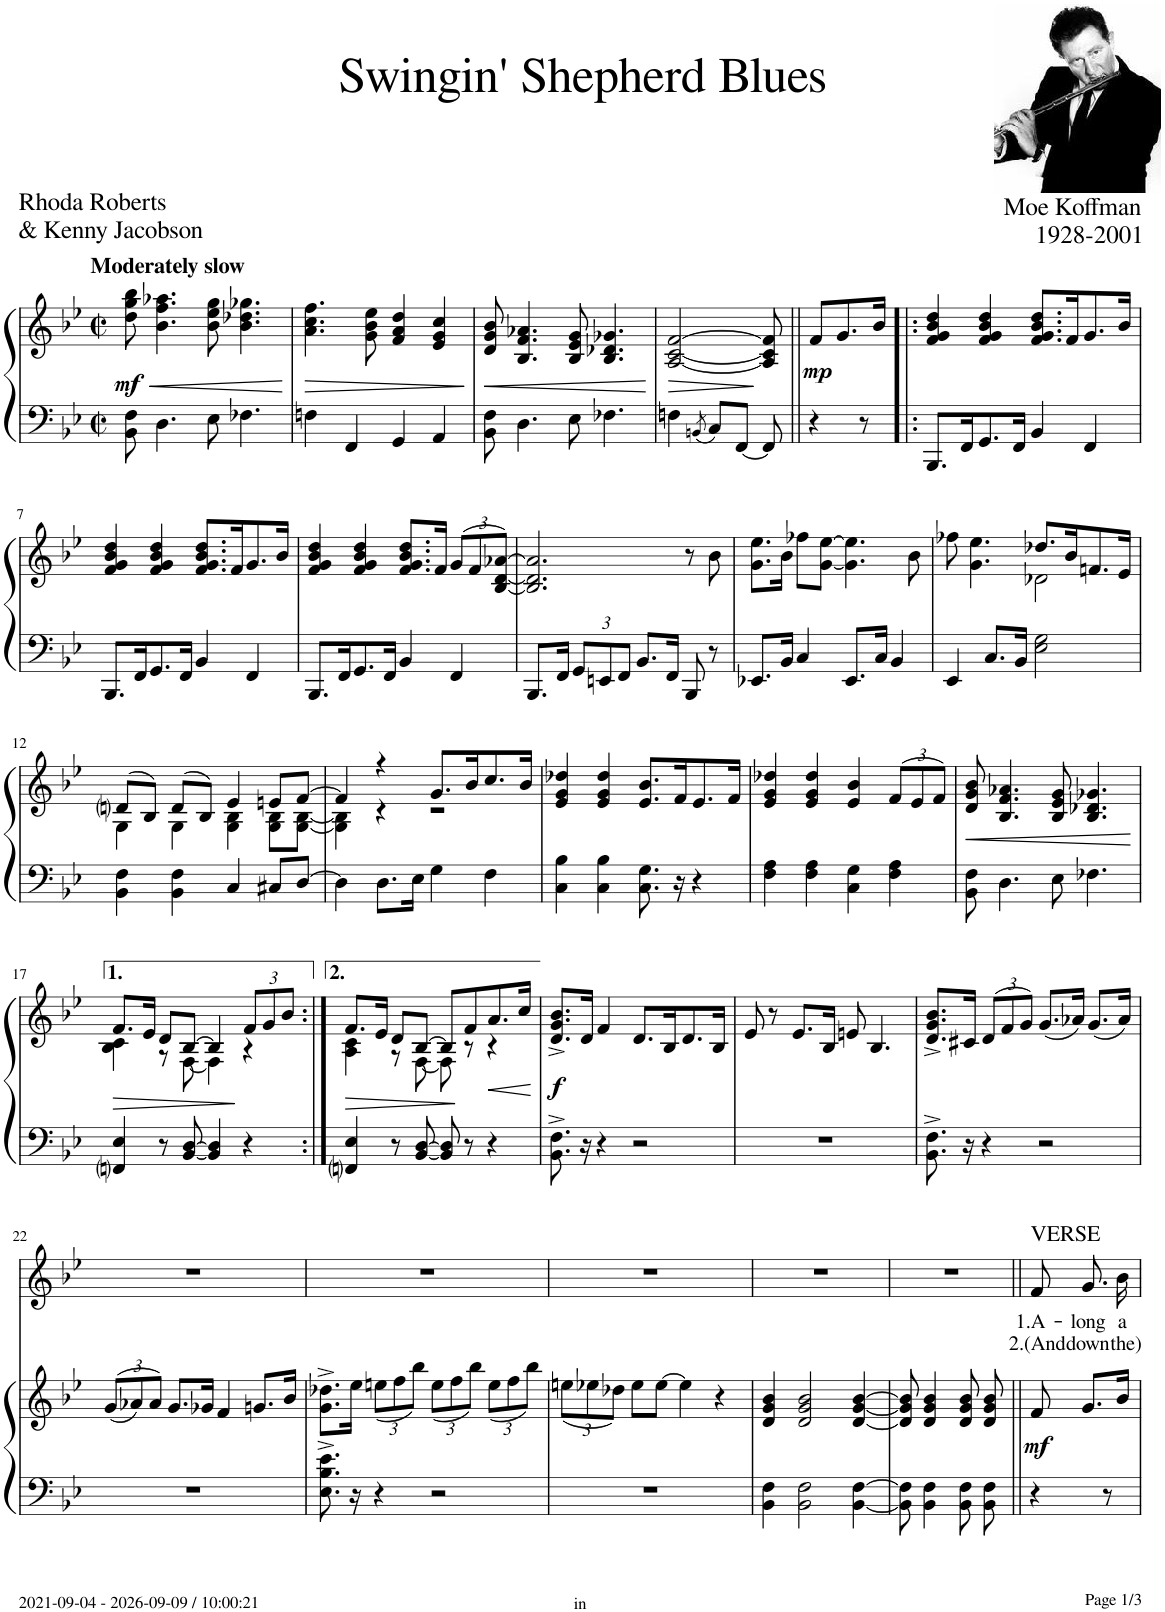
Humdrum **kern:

**kern	**kern	**dynam	**kern	**text	**text
*part2	*part2	*part2	*part1	*part1	*part1
*staff3	*staff2	*staff2/3	*staff1	*staff1	*staff1
*I"Piano droit	*	*	*I"Traverso	*	*
*I'Pno	*	*	*	*	*
*clefF4	*clefG2	*	*clefG2	*	*
*k[b-e-]	*k[b-e-]	*	*k[b-e-]	*	*
*M2/2	*M2/2	*	*M2/2	*	*
*met(c|)	*met(c|)	*	*met(c|)	*	*
=1	=1	=1	=1	=1	=1
!	!	!	!LO:TX:a:B:t=Moderately slow	!	!
!	!	!LO:HP:b	!	!	!
!	!	!LO:DY:n=1:b	!	!	!
8BB-\ 8F\	8dd\ 8gg\ 8bb-\	< mf	1r	.	.
4.D\	4.b-\ 4.ff\ 4.aa-X\	.	.	.	.
8E-\	8b-\ 8ee-\ 8gg\	.	.	.	.
4.F-X\	4.b-\ 4.dd-X\ 4.gg-X\	.	.	.	.
.	.	[	.	.	.
=2	=2	=2	=2	=2	=2
!	!	!LO:HP:b	!	!	!
4Fn\	4.a\ 4.cc\ 4.ff\	>	1r	.	.
4FF/	.	.	.	.	.
.	8g\ 8b-\ 8ee-\	.	.	.	.
4GG/	4f/ 4a/ 4dd/	.	.	.	.
4AA/	4e-/ 4g/ 4cc/	.	.	.	.
.	.	]	.	.	.
=3	=3	=3	=3	=3	=3
!	!	!LO:HP:b	!	!	!
8BB-\ 8F\	8d/ 8g/ 8b-/	<	1r	.	.
4.D\	4.B-/ 4.f/ 4.a-X/	.	.	.	.
8E-\	8B-/ 8e-/ 8g/	.	.	.	.
4.F-X\	4.B-/ 4.d-X/ 4.g-X/	.	.	.	.
.	.	[	.	.	.
=4	=4	=4	=4	=4	=4
!	!	!LO:HP:b	!	!	!
4Fn\	[2A/ [2c/ [2f/	>	1r	.	.
8qBBn/	.	.	.	.	.
8C/L	.	.	.	.	.
[8FF/J	.	.	.	.	.
8FF/]	8A/] 8c/] 8f/]	]	.	.	.
4.ryy	4.ryy	.	.	.	.
=5||	=5||	=5||	=5||	=5||	=5||
!	!	!LO:DY:b	!	!	!
4r	8f/L	mp	1r	.	.
.	8.g/	.	.	.	.
8r	.	.	.	.	.
.	16b-/Jk	.	.	.	.
2ryy	2ryy	.	.	.	.
8ryy	8ryy	.	.	.	.
=6!|:	=6!|:	=6!|:	=6!|:	=6!|:	=6!|:
8.BBB-/L	4f/ 4g/ 4b-/ 4dd/	.	1r	.	.
16FF/K	.	.	.	.	.
8.GG/	4f/ 4g/ 4b-/ 4dd/	.	.	.	.
16FF/Jk	.	.	.	.	.
4BB-/	8.f/ 8.g/ 8.b-/ 8.dd/L	.	.	.	.
.	16f/K	.	.	.	.
4FF/	8.g/	.	.	.	.
.	16b-/Jk	.	.	.	.
!!LO:LB:g=z
=7	=7	=7	=7	=7	=7
8.BBB-/L	4f/ 4g/ 4b-/ 4dd/	.	1r	.	.
16FF/K	.	.	.	.	.
8.GG/	4f/ 4g/ 4b-/ 4dd/	.	.	.	.
16FF/Jk	.	.	.	.	.
4BB-/	8.f/ 8.g/ 8.b-/ 8.dd/L	.	.	.	.
.	16f/K	.	.	.	.
4FF/	8.g/	.	.	.	.
.	16b-/Jk	.	.	.	.
=8	=8	=8	=8	=8	=8
8.BBB-/L	4f/ 4g/ 4b-/ 4dd/	.	1r	.	.
16FF/K	.	.	.	.	.
8.GG/	4f/ 4g/ 4b-/ 4dd/	.	.	.	.
16FF/Jk	.	.	.	.	.
4BB-/	8.f/ 8.g/ 8.b-/ 8.dd/L	.	.	.	.
.	16f/Jk	.	.	.	.
*	*Xbrackettup	*	*	*	*
4FF/	(>12g/L	.	.	.	.
.	12f/	.	.	.	.
.	[12B-/ [12d/ [12a-X/J)	.	.	.	.
=9	=9	=9	=9	=9	=9
8.BBB-/L	2.B-/] 2.d/] 2.a-/]	.	1r	.	.
16FF/Jk	.	.	.	.	.
*Xbrackettup	*	*	*	*	*
12GG/L	.	.	.	.	.
12EEn/	.	.	.	.	.
12FF/J	.	.	.	.	.
8.BB-/L	.	.	.	.	.
16FF/Jk	.	.	.	.	.
8BBB-/	8r	.	.	.	.
8r	8b-\	.	.	.	.
=10	=10	=10	=10	=10	=10
8.EE-X/L	8.g\ 8.ee-\L	.	1r	.	.
16BB-/Jk	16b-\Jk	.	.	.	.
4C/	8ff-X\L	.	.	.	.
.	[8g\ [8ee-\J	.	.	.	.
8.EE-/L	4.g\] 4.ee-\]	.	.	.	.
16C/Jk	.	.	.	.	.
4BB-/	.	.	.	.	.
.	8b-\	.	.	.	.
=11	=11	=11	=11	=11	=11
*	*^	*	*	*	*
4EE-/	8ff-X\	2ryy	.	1r	.	.
.	4.g\ 4.ee-\	.	.	.	.	.
8.C/L	.	.	.	.	.	.
16BB-/Jk	.	.	.	.	.	.
2E-\ 2G\	8.dd-X/L	2d-X\	.	.	.	.
.	16b-/K	.	.	.	.	.
.	8.fn/	.	.	.	.	.
.	16e-/Jk	.	.	.	.	.
!!LO:LB:g=z
=12	=12	=12	=12	=12	=12	=12
4BB-\ 4F\	(8dni/L	4G\	.	1r	.	.
.	8B-/J)	.	.	.	.	.
4BB-\ 4F\	(8d/L	4G\	.	.	.	.
.	8B-/J)	.	.	.	.	.
4C/	4e-/	4G\ 4B-\	.	.	.	.
8C#X/L	8en/L	8G\ 8B-\L	.	.	.	.
[8D/J	[8f/J	[8G\ [8B-\J	.	.	.	.
=13	=13	=13	=13	=13	=13	=13
4D\]	4f/]	4G\] 4B-\]	.	1r	.	.
8.D\L	4r	4r	.	.	.	.
16E-\Jk	.	.	.	.	.	.
4G\	8.g/L	2r	.	.	.	.
.	16b-/K	.	.	.	.	.
4F\	8.cc/	.	.	.	.	.
.	16b-/Jk	.	.	.	.	.
*	*v	*v	*	*	*	*
=14	=14	=14	=14	=14	=14
4C\ 4B-\	4e-/ 4g/ 4dd-X/	.	1r	.	.
4C\ 4B-\	4e-/ 4g/ 4dd-/	.	.	.	.
8.C\ 8.G\	8.e-/ 8.b-/L	.	.	.	.
16r	16f/K	.	.	.	.
4r	8.e-/	.	.	.	.
.	16f/Jk	.	.	.	.
=15	=15	=15	=15	=15	=15
4F\ 4A\	4e-/ 4g/ 4dd-X/	.	1r	.	.
4F\ 4A\	4e-/ 4g/ 4dd-/	.	.	.	.
4C\ 4G\	4e-/ 4b-/	.	.	.	.
4F\ 4A\	(>12f/L	.	.	.	.
.	12e-/	.	.	.	.
.	12f/J)	.	.	.	.
=16	=16	=16	=16	=16	=16
!	!	!LO:HP:b	!	!	!
8BB-\ 8F\	8d/ 8g/ 8b-/	<	1r	.	.
4.D\	4.B-/ 4.f/ 4.a-X/	.	.	.	.
8E-\	8B-/ 8e-/ 8g/	.	.	.	.
4.F-X\	4.B-/ 4.d-X/ 4.g-X/	.	.	.	.
.	.	[	.	.	.
!!LO:LB:g=z
=17	=17	=17	=17	=17	=17
!	!	!LO:HP:b	!	!	!
*	*^	*	*	*	*
4FFni/ 4E-/	8.f/L	4B-\ 4c\	>	1r	.	.
.	16e-/Jk	.	.	.	.	.
8r	8d/L	8r	.	.	.	.
[8BB-/ [8D/	[8B-/J	[8F\	.	.	.	.
4BB-/] 4D/]	4B-/]	4F\]	.	.	.	.
4r	12f/L	4r	]	.	.	.
.	12g/	.	.	.	.	.
.	12b-/J	.	.	.	.	.
=18:|!	=18:|!	=18:|!	=18:|!	=18:|!	=18:|!	=18:|!
!	!	!	!LO:HP:b	!	!	!
4FFni/ 4E-/	8.f/L	4A\ 4c\	>	1r	.	.
.	16e-/Jk	.	.	.	.	.
8r	8d/L	8r	.	.	.	.
[8BB-/ [8D/	[8B-/J	[8F\	.	.	.	.
8BB-/] 8D/]	8B-/L]	8F\]	.	.	.	.
8r	8f/	8r	]	.	.	.
!	!	!	!LO:HP:b	!	!	!
4r	8.a/	4r	<	.	.	.
.	16cc/Jk	.	.	.	.	.
*	*v	*v	*	*	*	*
.	.	[	.	.	.
=19	=19	=19	=19	=19	=19
!	!	!LO:DY:b	!	!	!
8.BB-\^ 8.F\^	8.d/^ 8.g/^ 8.b-/^L	f	1r	.	.
16r	16d/Jk	.	.	.	.
4r	4f/	.	.	.	.
2r	8.d/L	.	.	.	.
.	16B-/K	.	.	.	.
.	8.d/	.	.	.	.
.	16B-/Jk	.	.	.	.
=20	=20	=20	=20	=20	=20
1r	8e-/	.	1r	.	.
.	8r	.	.	.	.
.	8.e-/L	.	.	.	.
.	16B-/Jk	.	.	.	.
.	8en/	.	.	.	.
.	4.B-/	.	.	.	.
=21	=21	=21	=21	=21	=21
8.BB-\^ 8.F\^	8.d/^ 8.g/^ 8.b-/^L	.	1r	.	.
16r	16c#X/Jk	.	.	.	.
4r	(>12d/L	.	.	.	.
.	12f/	.	.	.	.
.	12g/J)	.	.	.	.
2r	(8.g/L	.	.	.	.
.	16a-X/Jk)	.	.	.	.
.	(8.g/L	.	.	.	.
.	16a-/Jk)	.	.	.	.
!!LO:LB:g=z
=22	=22	=22	=22	=22	=22
1r	((>12g/L	.	1r	.	.
.	12a-X/)	.	.	.	.
.	12a-/J)	.	.	.	.
.	8.g/L	.	.	.	.
.	16g-X/Jk	.	.	.	.
.	4f/	.	.	.	.
.	8.gn/L	.	.	.	.
.	16b-/Jk	.	.	.	.
=23	=23	=23	=23	=23	=23
8.E-\^ 8.B-\^ 8.e-\^	8.g\^ 8.dd-X\^L	.	1r	.	.
16r	16ee-\Jk	.	.	.	.
4r	(<12een\L	.	.	.	.
.	12ff\	.	.	.	.
.	12bb-\J)	.	.	.	.
2r	(<12ee\L	.	.	.	.
.	12ff\	.	.	.	.
.	12bb-\J)	.	.	.	.
.	(<12ee\L	.	.	.	.
.	12ff\	.	.	.	.
.	12bb-\J)	.	.	.	.
=24	=24	=24	=24	=24	=24
1r	(<12een\L	.	1r	.	.
.	12ee-X\	.	.	.	.
.	12dd-X\J)	.	.	.	.
.	8ee-\L	.	.	.	.
.	[8ee-\J	.	.	.	.
.	4ee-\]	.	.	.	.
.	4r	.	.	.	.
=25	=25	=25	=25	=25	=25
4BB-\ 4F\	4d/ 4g/ 4b-/	.	1r	.	.
2BB-\ 2F\	2d/ 2g/ 2b-/	.	.	.	.
[4BB-\ [4F\	[4d/ [4g/ [4b-/	.	.	.	.
=26	=26	=26	=26	=26	=26
8BB-\] 8F\]	8d/] 8g/] 8b-/]	.	1r	.	.
4BB-\ 4F\	4d/ 4g/ 4b-/	.	.	.	.
8BB-\ 8F\	8d/ 8g/ 8b-/	.	.	.	.
8BB-\ 8F\	8d/ 8g/ 8b-/	.	.	.	.
4.ryy	4.ryy	.	.	.	.
=27||	=27||	=27||	=27||	=27||	=27||
!	!	!	!LO:TX:a:t=VERSE	!	!
!	!	!LO:DY:b	!	!LO:LY:b	!LO:LY:b
4r	8f/	mf	8f/L	1.A-	2.(And
!	!	!	!	!LO:LY:b	!LO:LY:b
.	8.g/L	.	8.g/	-long	down
8r	.	.	.	.	.
!	!	!	!	!LO:LY:b	!LO:LY:b
.	16b-/Jk	.	16b-/Jk	a	the)
=	=	=	=	=	=
*-	*-	*-	*-	*-	*-
